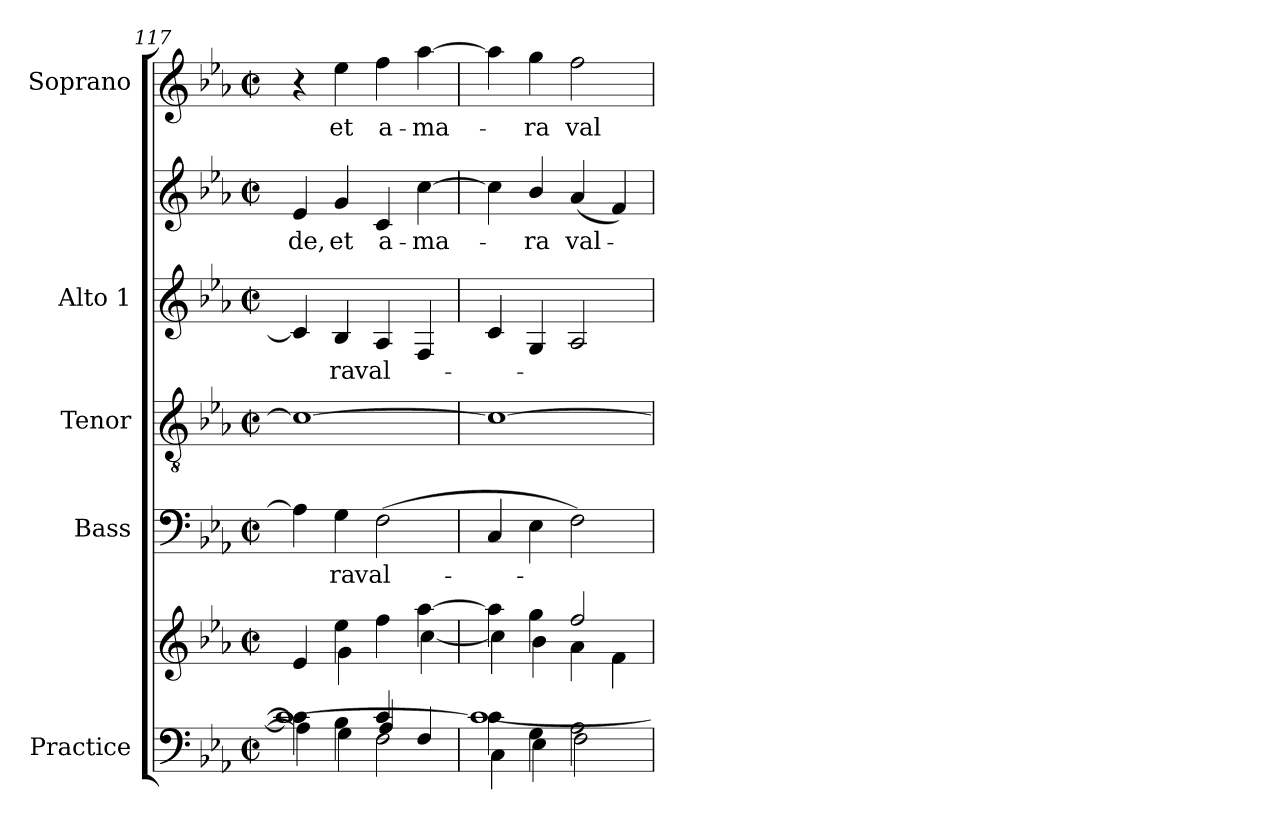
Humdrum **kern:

**kern	**kern	**kern	**text	**kern	**kern	**text	**kern	**text	**kern	**text
*part5	*part5	*part4	*part4	*part3	*part2	*part2	*part2	*part2	*part1	*part1
*staff7	*staff6	*staff5	*staff5	*staff4	*staff3	*staff3	*staff2	*staff2	*staff1	*staff1
*I"Practice	*	*I"Bass	*	*I"Tenor	*I"Alto 1	*	*	*	*I"Soprano	*
*	*	*I'B	*	*I'T	*I'A	*	*	*	*I'S	*
!!LO:LB:g=z
*clefF4	*clefG2	*clefF4	*	*clefGv2	*clefG2	*	*clefG2	*	*clefG2	*
*k[b-e-a-]	*k[b-e-a-]	*k[b-e-a-]	*	*k[b-e-a-]	*k[b-e-a-]	*	*k[b-e-a-]	*	*k[b-e-a-]	*
*E-:	*E-:	*E-:	*	*E-:	*E-:	*	*E-:	*	*E-:	*
*M2/2	*M2/2	*M2/2	*	*M2/2	*M2/2	*	*M2/2	*	*M2/2	*
*met(c|)	*met(c|)	*met(c|)	*	*met(c|)	*met(c|)	*	*met(c|)	*	*met(c|)	*
=117	=117	=117	=117	=117	=117	=117	=117	=117	=117	=117
*^	*^	*	*	*	*	*	*	*	*	*
*	*^	*	*	*	*	*	*	*	*	*	*	*
*	*	*^	*	*	*	*	*	*	*	*	*	*	*
!	!	!	!	!	!	!	!	!	!	!	!	!LO:LY:b	!	!
2ryy	4c\]	1c/_	4A-\]	4ryy	4e-/	4A-]	.	1c_	4c]	.	4e-	de,	4r	.
!	!	!	!	!	!	!	!LO:LY:b	!	!	!LO:LY:b	!	!LO:LY:b	!	!LO:LY:b
.	4B-\	.	4G\	4ee-\	4g\	4G\	ra	.	4B-	ra	4g	et	4ee-	et
!	!	!	!	!	!	!	!LO:LY:b	!	!	!LO:LY:b	!	!LO:LY:b	!	!LO:LY:b
4c/	4A-/	.	2F\	4ff\	4ryy	(>2F	val-	.	4A-	val-	4c	a-	4ff	a-
!	!	!	!	!	!	!	!	!	!	!	!	!LO:LY:b	!	!LO:LY:b
4ryy	4F/	.	.	[4aa-\	[4cc\	.	.	.	4F	.	[4cc	-ma-	[4aa-	-ma-
*	*	*v	*v	*	*	*	*	*	*	*	*	*	*	*
=118	=118	=118	=118	=118	=118	=118	=118	=118	=118	=118	=118	=118	=118
4c\	1c/_	4C\	4aa-\]	4cc\]	4C	.	1c_	4c	.	4cc]	.	4aa-]	.
!	!	!	!	!	!	!	!	!	!	!	!LO:LY:b	!	!LO:LY:b
4G\	.	4E-\	4gg\	4b-\	4E-	.	.	4G	.	4b-/	ra	4gg	ra
!	!	!	!	!	!	!	!	!	!	!	!LO:LY:b	!	!LO:LY:b
2A-\	.	2F\	2ff/	4a-\	2F)	.	.	2A-	.	(<4a-	val-	2ff	val-
.	.	.	.	4f\	.	.	.	.	.	4f)	.	.	.
*v	*v	*v	*	*	*	*	*	*	*	*	*	*	*
*	*v	*v	*	*	*	*	*	*	*	*	*
=	=	=	=	=	=	=	=	=	=	=
*-	*-	*-	*-	*-	*-	*-	*-	*-	*-	*-
